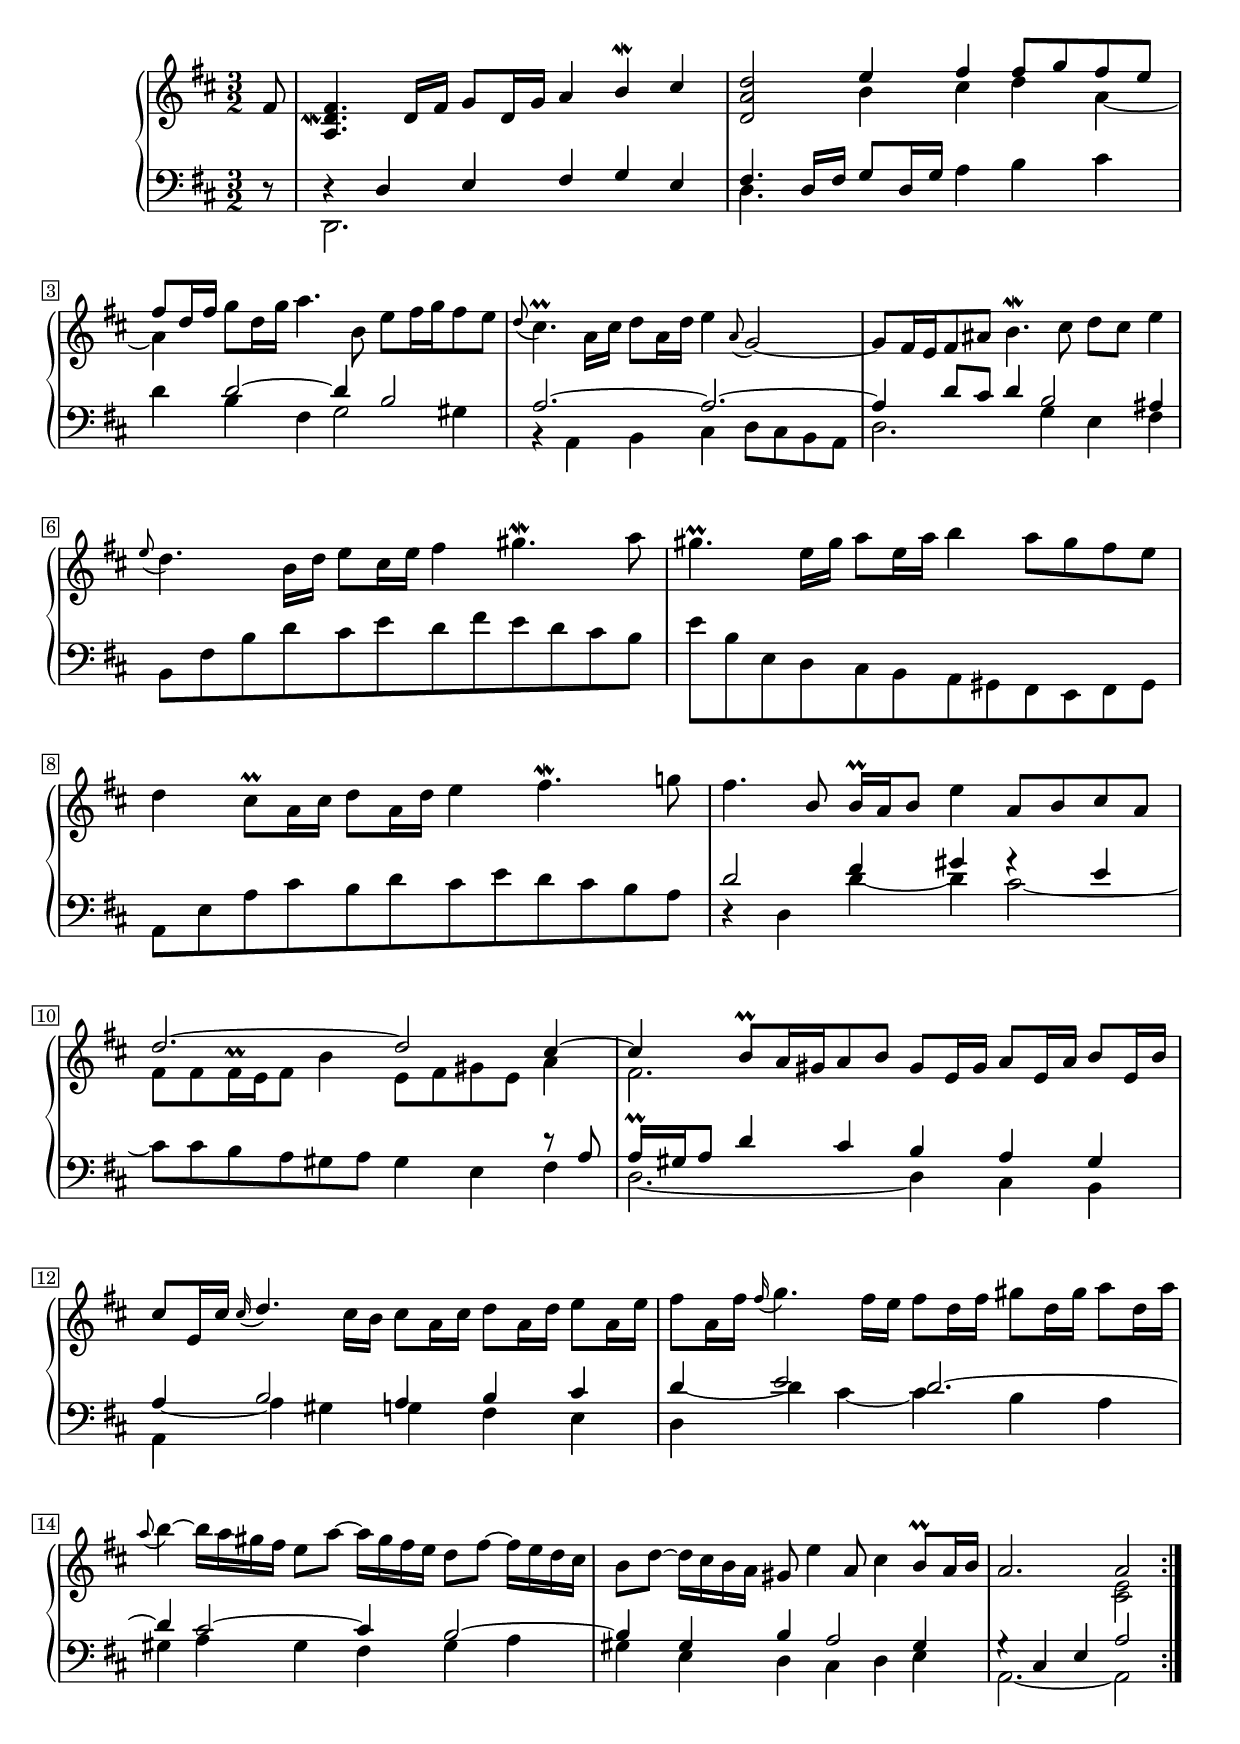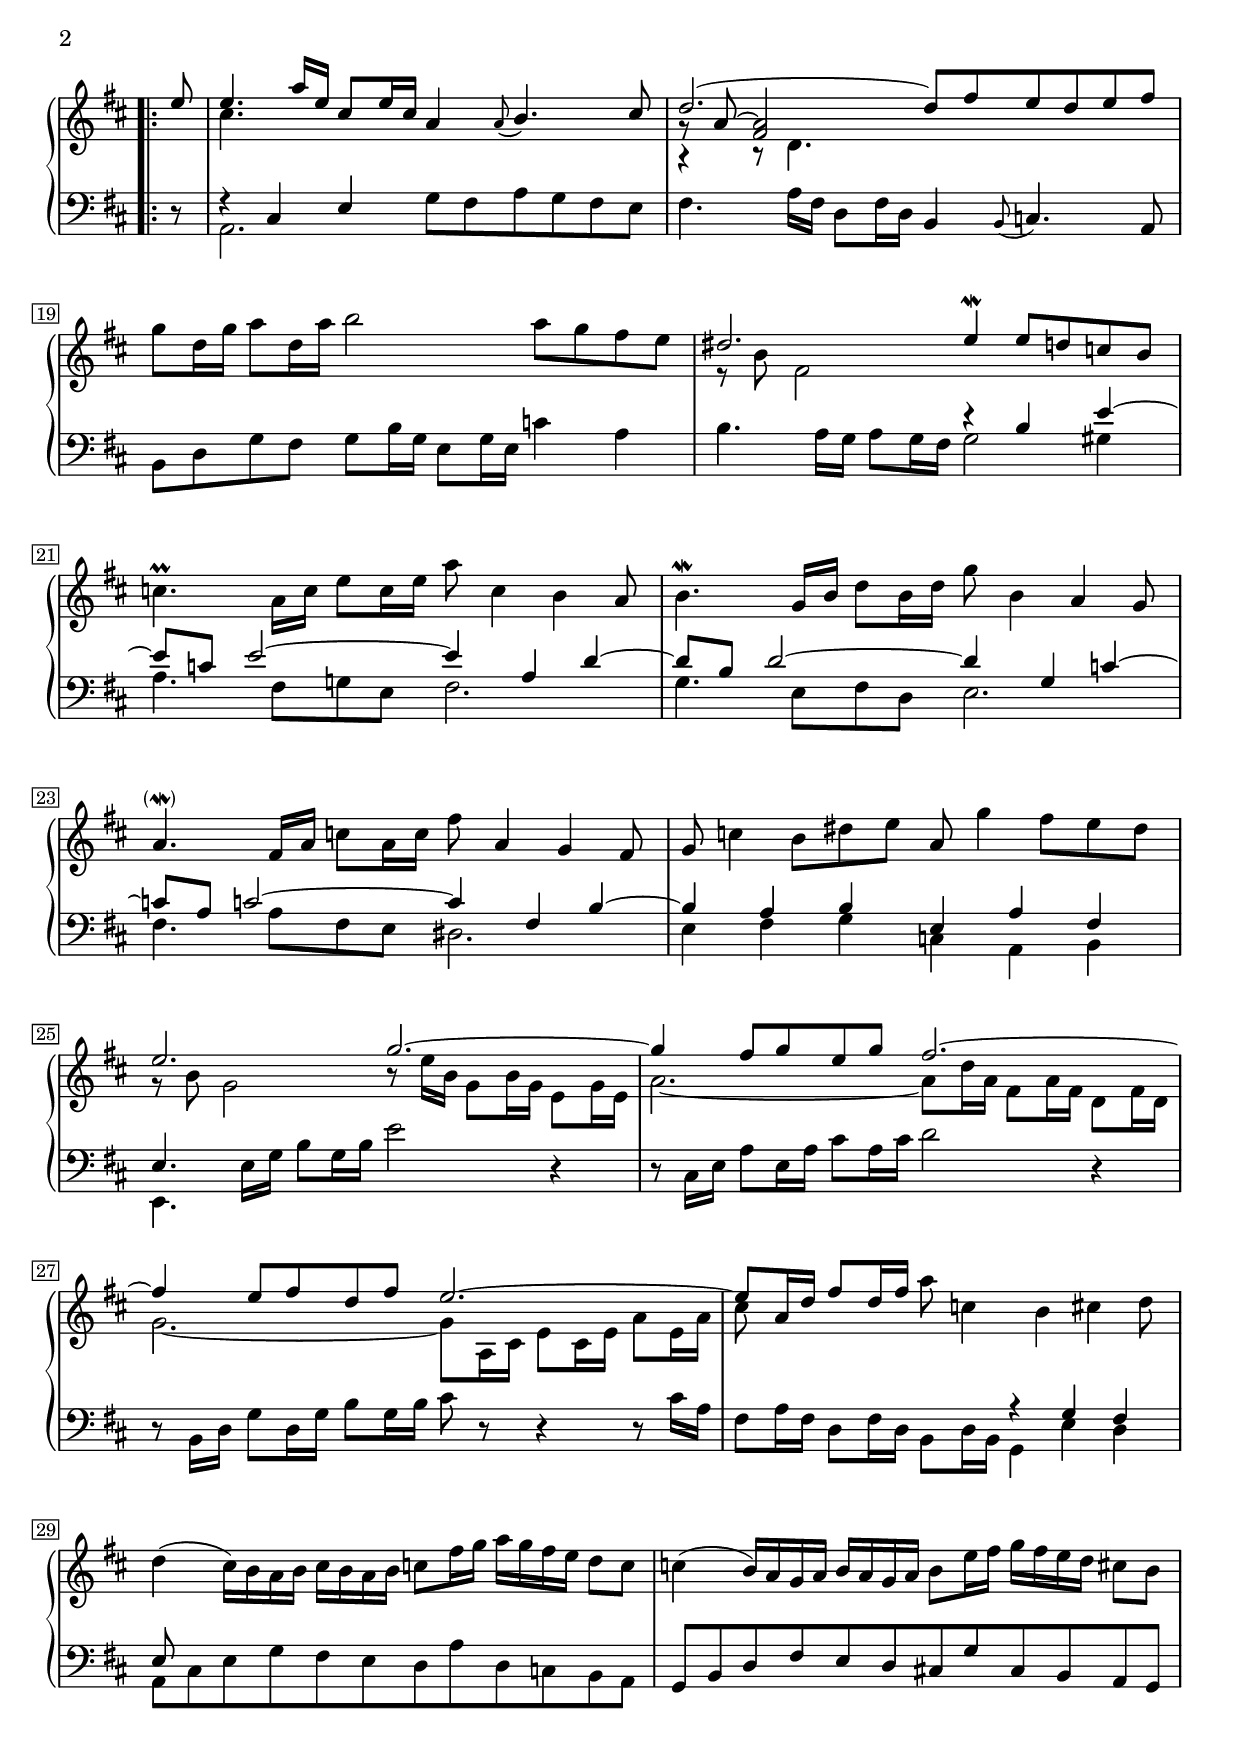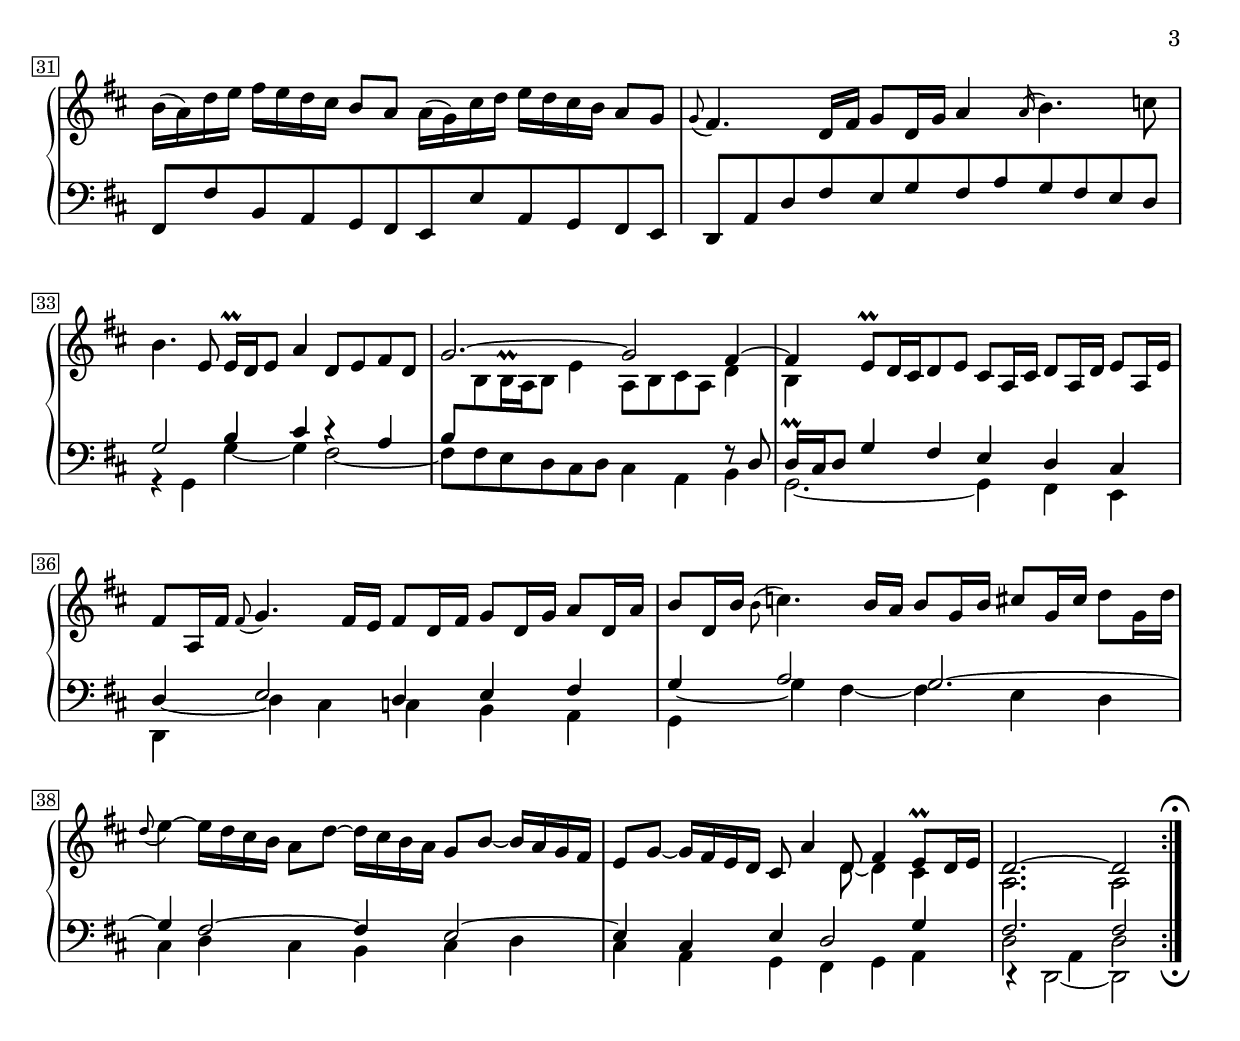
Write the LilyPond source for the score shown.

Global = {
  \key d \major
  \time 3/2
  \include "../../global.ly"
}

staffLower = { \change Staff = "lower" }
staffUpper = { \change Staff = "upper" }

Soprano = \context Voice = "one" \relative c' {
  \voiceOne
  \stemUp
  \override MultiMeasureRest.staff-position = #0
  \override Rest.staff-position = #0
  \label #'PartitaIVCourante
  \repeat volta 2 {
  \partial 8 fis8
  %1
  | \once\override Staff.Script.extra-offset = #'(0 . -5.5)
    % FIXME: work-around to insert a horizontal space to accommodate the mordant
    \hideNotes \magnifyMusic 1.4 { \once\stemDown \grace a,8 ^\mordent } \unHideNotes
    <a d fis>4. d16 fis g8 d16 g a4 b^\mordent cis
  | <d, a' d>2 e'4 fis fis8 g fis e
  | fis8 d16 fis \stemNeutral\tieNeutral g8[ d16 g] a4. b,8 e fis16 g fis8 e
  | \once\stemUp \slurDown\appoggiatura d cis4.^\prall a16 cis d8 a16 d e4 \appoggiatura a,8 g2~
  %5
  | g8 fis16 e fis8 ais b4.^\mordent cis8 d cis e4
  | \once\stemUp\tieUp \slurDown\appoggiatura e8 d4. b16 d e8 cis16 e fis4 gis4.^\mordent a8
  | gis4.\prall e16 gis a8 e16 a b4 a8 gis fis e
  | d4 cis8^\prall a16 cis d8 a16 d e4 fis4.^\mordent g8
  | fis4. \once\stemUp b,8 b16\prall a b8 e4 a,8 b cis a
  %10
  | \stemUp\tieUp d2.~ d2 cis4~
  | cis4 b8\prall[ a16 gis a8 b] gis8 e16 gis a8[ e16 a] b8 e,16 b'
  | cis8 e,16 cis' \slurDown\appoggiatura cis16 d4. \stemNeutral cis16 b cis8[ a16 cis] d8[ a16 d] e8[ a,16 e']
  | fis8 a,16 fis' \once\stemUp \slurDown\appoggiatura fis16 g4. fis16
    e fis8[ d16 fis] gis8[ d16 gis] a8[ d,16 a'16]
  | \once\stemUp \appoggiatura a8 b4~ b16 a gis fis e8 a~ a16[ gis fis e] d8 fis~ fis16[ e d cis]
  %15
  | \stemNeutral b8 d~ d16[ cis b a] gis8 e'4 a,8 \slurDown cis4 b8^\prall a16 b
  | a2. a2
  }
  \break
  %\pageBreak
  \repeat volta 2 {
  \partial 8 \stemUp e'8
  | e4. a16 e cis8 e16 cis a4\appoggiatura a8 b4. cis8
  | \shape #'((0 . 1) (0 . 1.3) (0 . 1.3) (0 . 1)) Tie
    d2.~ d8[ fis e d e fis]
  | \stemNeutral g8[ d16 g] a8[ d,16 a'] b2 a8 g fis e
  | \stemUp dis2. e4^\mordent e8 d c b
  %20
  | \stemNeutral c4.^\prall a16 c e8[ c16 e] a8 c,4 b a8
  | b4.^\mordent g16 b d8[ b16 d] g8 b,4 a g8
  | a4.\parenthesize\mordent fis16 a c8[ a16 c] fis8 a,4 g fis8
  | g8 c4 b8[ dis e] a, g'4 fis8 e dis
  | \stemUp e2. g~
  %25
  | g4 fis8[ g e g] fis2.~
  | fis4 e8[ fis d fis] e2.~
  | e8[ a,16 d] fis8[ d16 fis] \stemNeutral\tieNeutral\slurNeutral a8 c,4 b cis d8
  | d4( cis16)[ b a b] cis[ b a b] c8[ fis16 g] a[ g fis e] d8[ c]
  | c4( b16)[ a g a] b[ a g a] b8[ e16 fis] g[ fis e d] cis8 b
  %30
  | b16^([ a) d e] fis[ e d cis] b8[ a] a16^([ g) cis d] e[ d cis b] a8[ g]
  | \appoggiatura g8 fis4. d16 fis g8 d16 g a4 \appoggiatura a16 b4. c8

  | b4. e,8 e16\prall d e8 a4 d,8 e fis d
  | \stemUp\tieUp g2.~ g2 fis4~
  | fis4 \stemNeutral\tieNeutral e8[^\prall d16 cis d8 e] cis8[ a16 cis] d8[ a16 d] e8[ a,16 e']
  | fis8 a,16 fis' \appoggiatura fis8 g4. fis16 e fis8[ d16 fis] g8[ d16 g] a8[ d,16 a']
  | b8 d,16 b' \appoggiatura b8 c4. b16 a b8[ g16 b] cis8[ g16 cis] d8 g,16 d']
  | \once\stemUp\slurDown \appoggiatura d8 e4~ e16 d cis b a8[ d~] d16 cis b a g8[ b~] b16 a g fis
  | e8[ g~] g16 fis e d cis8 a'4 d,8 fis4 e8^\prall d16 e
  | << { d2.^~ d2 } \\ { a2. a2 } >>
    \override Score.TextMark.self-alignment-X = #CENTER
    \textEndMark \markup { \musicglyph "scripts.ufermata" }
  }
  \fine
}

Alto = \context Voice = "two" \relative c'' {
  \voiceTwo
  \stemDown
  \override Rest.staff-position = #0
  \partial 8 s8
  %1
  | s1.
  | s2 b4 cis d a~
  | a s s1
  | s1.*6
  %10
  | s1 s4 a
  | fis2. s2.
  | s1.*4
  %16
  | s2. <cis e>2
  \partial 8 s8
  | cis'4. s8 s1
  | g8\rest \stemUp a^~ <fis a>2 s2.
  | s1.
  %20
  | e8\rest \stemDown b' fis2 s2.
  | s1.*4
  %25
  | g8\rest b g2 r8 e'16 b g8[ b16 g] e8 g16 e
  | a2.~ a8 d16 a fis8[ a16 fis] d8 fis16 d
  | g2.~ g8 a,16 cis e8[ cis16 e] a8 e16 a
  | cis8 s4. s1
  | s1.*5
  %34
  | s1 s4 d,
  | b s4 s1
  | s1.*3
  | s2. s8 d~ d4 cis
  | a2. a2
}

Tenor = \context Voice = "three" \relative c {
  \voiceThree
  \stemUp
  \override Rest.staff-position = #0
  \partial 8 s8
  %1
  | d4\rest d e fis g e
  | fis4. d16 fis g8 d16 g s2.
  | s4 d'2~ d4 b2
  | a2.~ a~
  %5
  | a4 d8 cis d4 b2 ais4
  | s1.*3
  | d2 fis4 gis g\rest e
  %10
  | \staffUpper\stemDown fis8 fis
    fis16 \tweak Y-offset #0.5 \prall e fis8 b4 e,8[ fis gis e] \staffLower\stemUp d8\rest a
  | a16\prall gis a8 d4 cis b a gis
  | \tieDown a4~ \stemDown a gis g fis e
  | d \stemUp\tieUp e'2 d2.~
  | d4 cis2~ cis4 b2~
  %15
  | b4 gis b a2 gis4
  | g\rest cis, e a2
  \partial 8 s8
  | f4\rest cis e s2.
  | \staffUpper\stemDown a4\rest b8\rest d4. s2.
  | \staffLower\stemUp s1.
  %20
  | s2. d4\rest b e~
  | e8 c e2~ e4 a, d~
  | d8 b d2~ d4 g, c~
  | c8 a c2~ c4 fis, b~
  | b a b e, a fis
  %25
  | e4. s8 s1
  | s1.*2
  | s2. a4\rest g fis
  | e8 s4. s1
  %30
  | s1.*3
  | g2 b4 cis c\rest a
  | b8 \staffUpper\stemDown b b16 \tweak Y-offset #-1 \prall a b8 e4 a,8[ b cis a]
    \staffLower\stemUp f8\rest d
  %35
  | d16\prall cis d8 g4 fis e d cis
  | \tieDown d~ \stemDown d cis c b a
  | g \stemUp\tieUp a'2 g2.~
  | g4 fis2~ fis4 e2~
  | e4 cis e d2 g4
  %40
  | fis2. fis2
}

Bass = \context Voice = "four" \relative c {
  \voiceFour
  \stemDown\tieDown
  \override MultiMeasureRest.staff-position = #0
  \override Rest.staff-position = #0
  \repeat volta 2 {
  \partial 8 r8
  %1
  | d,2. s
  | d'4. s a'4 b cis
  | d4 b fis g2 gis4
  | b,4\rest a b cis d8 cis b a
  %5
  | d2. g4 e fis
  | b,8[ fis' b d cis e d fis e d cis b]
  | e8[ b e, d cis b a gis fis e fis gis]
  | a8[ e' a cis b d cis e d cis b a]
  | r4 d, d'~ d cis2~
  %10
  | cis8[ cis b a gis a] gis4 e fis
  | d2.~ d4 cis b
  | a4 \stemUp b'2 a4 b cis
  | d4~ \stemDown d cis~ cis b a
  | gis4 a gis fis gis a
  %15
  | gis4 e d cis d e
  | a,2.~ a2
  }
  \repeat volta 2 {
  \partial 8 r8
  | a2. g'8[ fis a g fis e]
  | \stemNeutral fis4. a16 fis d8 fis16 d b4 \appoggiatura b8 c4. a8
  | b8 d g fis g[ b16 g] e8[ g16 e] c'4 a
  %20
  | \stemDown b4. a16 g a8 g16 fis g2 gis4
  | a4. fis8[ g e] fis2.
  | g4. e8[ fis d] e2.
  | fis4. a8[ fis e] dis2.
  | e4 fis g c, a b
  %25
  | e,4. e'16 g b8[ g16 b] e2 r4
  | r8 cis,16 e a8[ e16 a] cis8[ a16 cis] d2 r4
  | r8 b,16 d g8[ d16 g] b8[ g16 b] cis8 r r4 r8 cis16 a
  | fis8[ a16 fis] d8[ fis16 d] b8[ d16 b] g4 e' d
  | a8[ cis e g fis e d a' d, c b a]
  %30
  | \stemNeutral g8[ b d fis e d cis! g' cis, b a g]
  | fis8[ fis' b, a g fis e e' a, g fis e]
  | d8[ a' d fis e g fis a g fis e d]
  | \stemDown g,4\rest g g'~ g fis2~
  | fis8[ fis e d cis d] cis4 a b
  %35
  | g2.~ g4 fis e
  | d4 \stemUp e'2 d4 e fis
  | \tieDown g4~ \stemDown g fis~ fis e d
  | cis4 d cis b cis d
  | cis4 a g fis g a
  %40
  | << {
      \stemDown d2 \once\override Stem.length = #4.5 a4 \once\override Stem.length = #4.5 d2
    } \\ {
      \once\override Voice.Rest.X-offset = #0.5 d,4\rest d2~ d
    } >>
    \tweak direction #DOWN
    \textEndMark \markup { \musicglyph "scripts.dfermata" }
  }
  \fine
}

\score {
  \new PianoStaff
  <<
    \accidentalStyle Score.piano
    \context Staff = "upper" <<
      \set Staff.midiInstrument = #"acoustic grand"
      \Global
      \clef treble
      \Soprano
      \Alto
    >>
    \context Staff = "lower" <<
      \set Staff.midiInstrument = #"acoustic grand"
      \Global
      \clef bass
      \Tenor
      \Bass
    >>
  >>
  \header {
    composer = ##f % "Johann Sebastian Bach"
    opus = ##f % "BWV 828"
    title = \markup { "Courante" }
    subtitle = ##f
  }
  \layout {
    \context {
      \PianoStaff
      \override Parentheses.font-size = #-2
      \override TextScript.font-shape = #'italic
      \override TextScript.font-size = #-1
    }
  }
  \midi {
    \tempo 4 = 100
  }
}
